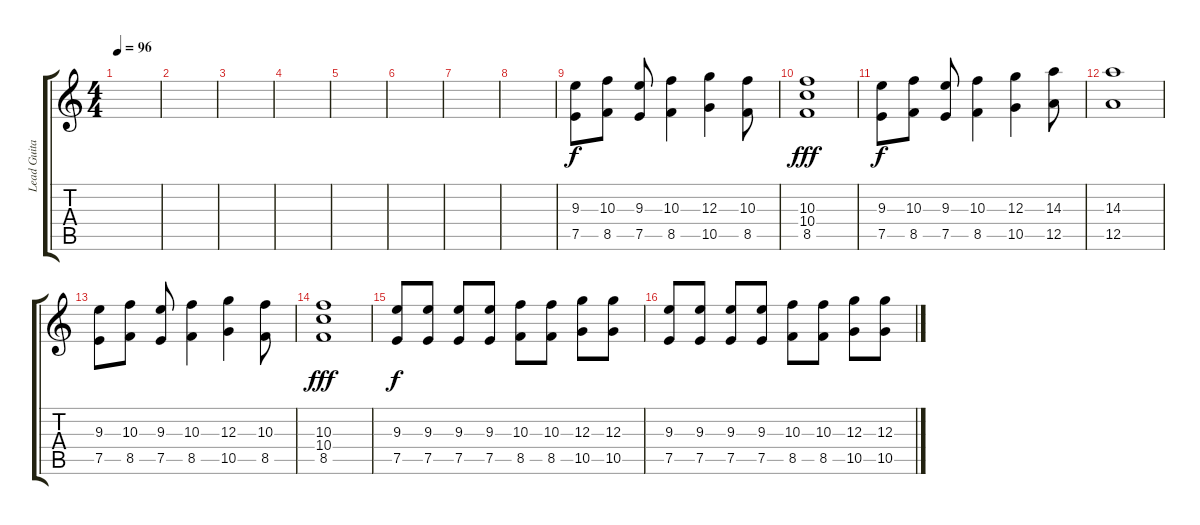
\track ("Lead Guitar" "Lead Guita") {instrument distortionguitar}
\staff {score tabs}
\tuning (E4 B3 G3 D3 A2 E2) {hide}
\ts (4 4)
\tempo 96
\clef g2
\ks c
|
|
|
|
|
|
|
|
(9.3 7.5).8 (10.3 8.5).8 (9.3 7.5).8 (10.3 8.5).4 (12.3 10.5).4 (10.3 8.5).8 |
(10.3 10.4 8.5).1{dy fff} |
(9.3 7.5).8{dy f} (10.3 8.5).8 (9.3 7.5).8 (10.3 8.5).4 (12.3 10.5).4 (14.3 12.5).8 |
(14.3 12.5).1 |
(9.3 7.5).8 (10.3 8.5).8 (9.3 7.5).8 (10.3 8.5).4 (12.3 10.5).4 (10.3 8.5).8 |
(10.3 10.4 8.5).1{dy fff} |
(9.3 7.5).8{dy f} (9.3 7.5).8 (9.3 7.5).8 (9.3 7.5).8 (10.3 8.5).8 (10.3 8.5).8 (12.3 10.5).8 (12.3 10.5).8 |
(9.3 7.5).8 (9.3 7.5).8 (9.3 7.5).8 (9.3 7.5).8 (10.3 8.5).8 (10.3 8.5).8 (12.3 10.5).8 (12.3 10.5).8
